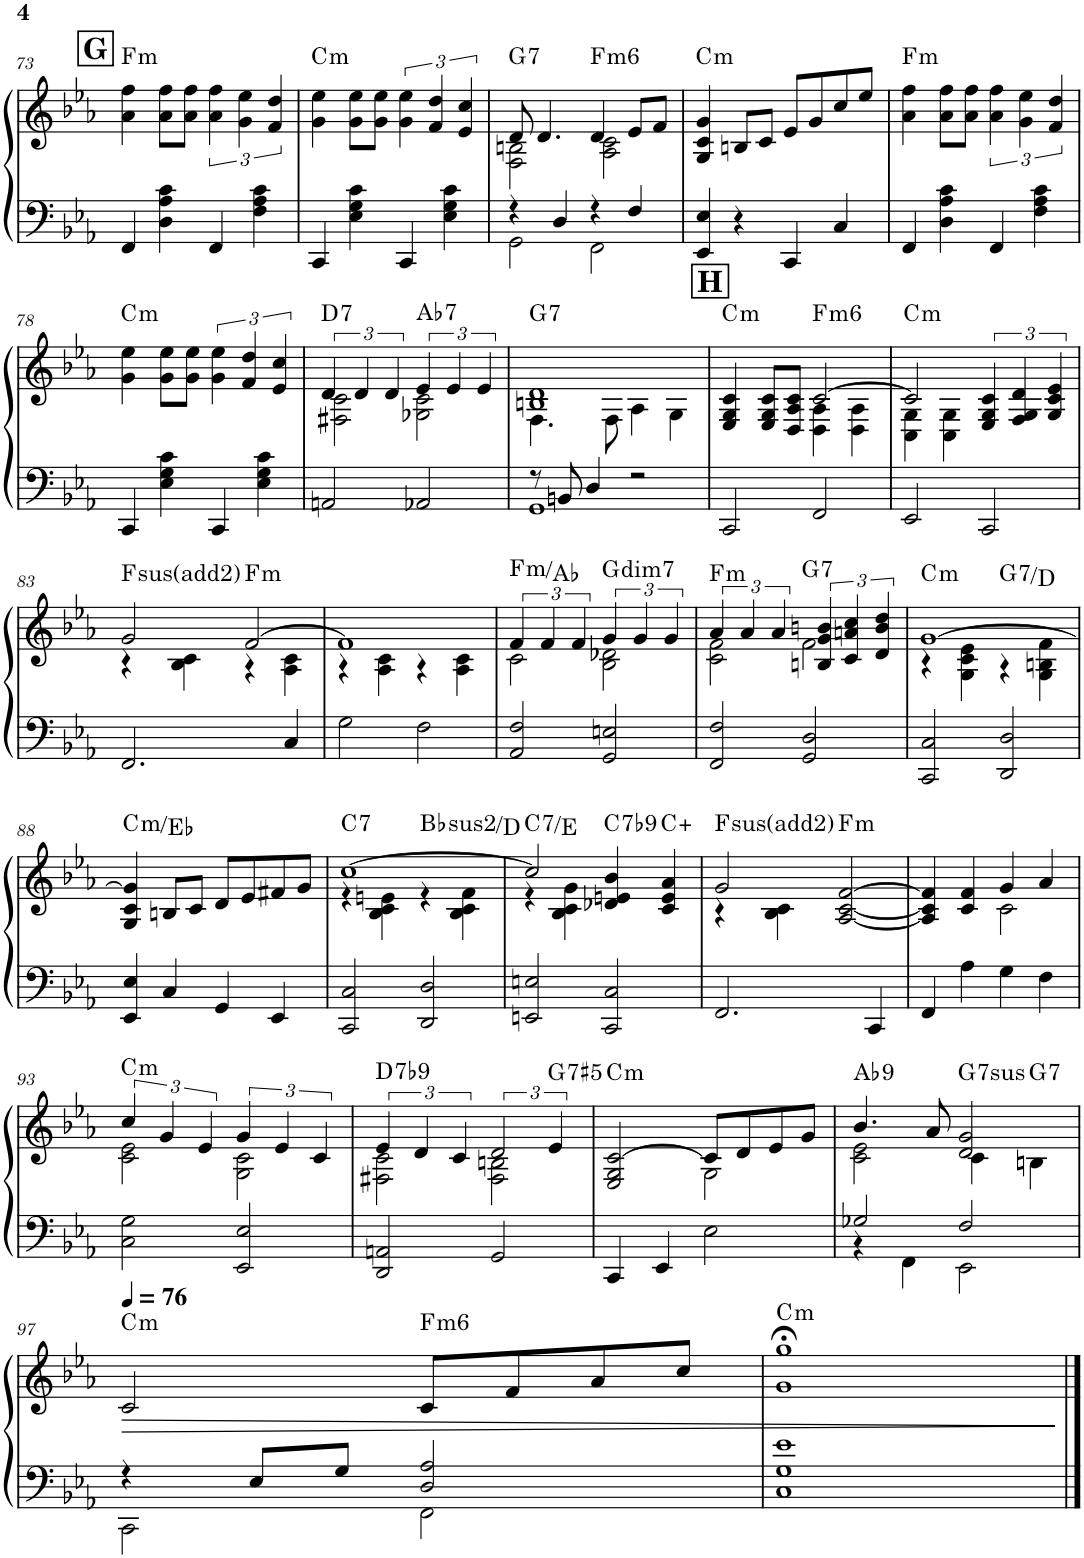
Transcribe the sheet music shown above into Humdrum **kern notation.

**kern	**kern	**harte
*part1	*part1	*part1
*staff2	*staff1	*
*I"Akkordeon	*	*
*clefF4	*clefG2	*
*k[b-e-a-]	*k[b-e-a-]	*
*M4/4	*M4/4	*
=72	=72	=72
!	!	!LO:H:kt=m
4EE-/	4C/ 4G/ 4c/]	C:min
4r	8Bn/L	.
.	8c/J	.
4CC/	8e-/L	.
.	8g/	.
4C/	8cc/	.
.	8ee-/J	.
!!LO:PB:g=z
!!LO:REH:place=s1:a:B:cj:fs=14:t=G
=73	=73	=73
!	!	!LO:H:kt=m
4FF/	4a-\ 4ff\	F:min
4D\ 4A-\ 4c\	8a-\ 8ff\L	.
.	8a-\ 8ff\J	.
4FF/	6a-\ 6ff\	.
.	6g\ 6ee-\	.
4F\ 4A-\ 4c\	.	.
.	6f/ 6dd/	.
=74	=74	=74
!	!	!LO:H:kt=m
4CC/	4g\ 4ee-\	C:min
4E-\ 4G\ 4c\	8g\ 8ee-\L	.
.	8g\ 8ee-\J	.
4CC/	6g\ 6ee-\	.
.	6f/ 6dd/	.
4E-\ 4G\ 4c\	.	.
.	6e-/ 6cc/	.
=75	=75	=75
*^	*^	*
!	!	!	!	!LO:H:kt=7
4r	2GG\	8d/	2F\ 2Bn\	G:7
.	.	4.d/	.	.
4D/	.	.	.	.
!	!	!	!	!LO:H:kt=m6
4r	2FF\	4d/	2A-\ 2c\	F:min6
4F/	.	8e-/L	.	.
.	.	8f/J	.	.
*v	*v	*	*	*
*	*v	*v	*
=76	=76	=76
!	!	!LO:H:kt=m
4EE-/ 4E-/	4G/ 4c/ 4g/	C:min
4r	8Bn/L	.
.	8c/J	.
4CC/	8e-/L	.
.	8g/	.
4C/	8cc/	.
.	8ee-/J	.
=77	=77	=77
!	!	!LO:H:kt=m
4FF/	4a-\ 4ff\	F:min
4D\ 4A-\ 4c\	8a-\ 8ff\L	.
.	8a-\ 8ff\J	.
4FF/	6a-\ 6ff\	.
.	6g\ 6ee-\	.
4F\ 4A-\ 4c\	.	.
.	6f/ 6dd/	.
!!LO:LB:g=z
=78	=78	=78
!	!	!LO:H:kt=m
4CC/	4g\ 4ee-\	C:min
4E-\ 4G\ 4c\	8g\ 8ee-\L	.
.	8g\ 8ee-\J	.
4CC/	6g\ 6ee-\	.
.	6f/ 6dd/	.
4E-\ 4G\ 4c\	.	.
.	6e-/ 6cc/	.
=79	=79	=79
*	*^	*
!	!	!	!LO:H:kt=7
2AAn/	6d/	2F#X\ 2c\	D:7
.	6d/	.	.
.	6d/	.	.
!	!	!	!LO:H:kt=7
2AA-X/	6e-/	2G-X\ 2c\	Ab:7
.	6e-/	.	.
.	6e-/	.	.
=80	=80	=80	=80
*^	*	*	*
!	!	!	!	!LO:H:kt=7
8r	1GG	1Bn 1d	4.F\	G:7
8BBn/	.	.	.	.
4D/	.	.	.	.
.	.	.	8F\	.
2r	.	.	4A-\	.
.	.	.	4G\	.
*v	*v	*	*	*
!!LO:REH:place=s1:a:B:cj:fs=14:t=H	!!
=81	=81	=81	=81
!	!	!	!LO:H:kt=m
2CC/	4E-/ 4G/ 4c/	2ryy	C:min
.	8E-/ 8G/ 8c/L	.	.
.	8D/ 8A-/ 8c/J	.	.
!	!	!	!LO:H:kt=m6
2FF/	[2c/	4D\ 4A-\	F:min6
.	.	4D\ 4A-\	.
=82	=82	=82	=82
!	!	!	!LO:H:kt=m
2EE-/	2c/]	4C\ 4G\	C:min
.	.	4C\ 4G\	.
2CC/	6E-/ 6G/ 6c/	2ryy	.
.	6F/ 6G/ 6d/	.	.
.	6G/ 6c/ 6e-/	.	.
!!LO:LB:g=z	!!
=83	=83	=83	=83
!	!	!	!LO:H:kt=2
2.FF/	2g/	4r	F:maj
.	.	4B-\ 4c\	.
!	!	!	!LO:H:kt=m
.	[2f/	4r	F:min
4C/	.	4A-\ 4c\	.
=84	=84	=84	=84
2G\	1f]	4r	.
.	.	4A-\ 4c\	.
2F\	.	4r	.
.	.	4A-\ 4c\	.
=85	=85	=85	=85
!	!	!	!LO:H:kt=m
2AA-/ 2F/	6f/	2c\	F:min/b3
.	6f/	.	.
.	6f/	.	.
!	!	!	!LO:H:kt=dim7
2GG/ 2En/	6g/	2B-\ 2d-X\	G:dim7
.	6g/	.	.
.	6g/	.	.
=86	=86	=86	=86
!	!	!	!LO:H:kt=m
2FF/ 2F/	6a-/	2c\ 2f\	F:min
.	6a-/	.	.
.	6a-/	.	.
!	!	!	!LO:H:kt=7
2GG/ 2D/	6Bn/ 6g/ 6bn/	2f\	G:7
.	6c/ 6an/ 6cc/	.	.
.	6d/ 6b/ 6dd/	.	.
=87	=87	=87	=87
!	!	!	!LO:H:kt=m
2CC/ 2C/	[1g	4r	C:min
.	.	4G\ 4c\ 4e-\	.
!	!	!	!LO:H:kt=7
2DD/ 2D/	.	4r	G:7/5
.	.	4G\ 4Bn\ 4f\	.
!!LO:LB:g=z
=88	=88	=88	=88
!	!	!	!LO:H:kt=m
*	*v	*v	*
4EE-/ 4E-/	4G/ 4c/ 4g/]	C:min/b3
4C/	8Bn/L	.
.	8c/J	.
4GG/	8d/L	.
.	8e-/	.
4EE-/	8f#X/	.
.	8g/J	.
=89	=89	=89
*	*^	*
!	!	!	!LO:H:kt=7
2CC/ 2C/	[1cc	4r	C:7
.	.	4B-\ 4c\ 4en\	.
!	!	!	!LO:H:kt=2
2DD/ 2D/	.	4r	Bb:(1,2,5)/3
.	.	4B-\ 4c\ 4f\	.
=90	=90	=90	=90
!	!	!	!LO:H:kt=7
2EEn/ 2En/	2cc/]	4r	C:7/3
.	.	4B-\ 4c\ 4g\	.
!	!	!	!LO:H:kt=7
2CC/ 2C/	4d-X/ 4en/ 4b-/	2ryy	C:7(b9)
.	4c/ 4e/ 4a-/	.	C:aug
=91	=91	=91	=91
!	!	!	!LO:H:kt=2
2.FF/	2g/	4r	F:maj
.	.	4B-\ 4c\	.
!	!	!	!LO:H:kt=m
.	[2A-/ [2c/ [2f/	2ryy	F:min
4CC/	.	.	.
=92	=92	=92	=92
4FF/	4A-/] 4c/] 4f/]	2ryy	.
4A-\	4c/ 4f/	.	.
4G\	4g/	2c\	.
4F\	4a-/	.	.
!!LO:LB:g=z	!!
=93	=93	=93	=93
!	!	!	!LO:H:kt=m
2C\ 2G\	6cc/	2c\ 2e-\	C:min
.	6g/	.	.
.	6e-/	.	.
2EE-/ 2E-/	6g/	2G\ 2c\	.
.	6e-/	.	.
.	6c/	.	.
=94	=94	=94	=94
!	!	!	!LO:H:kt=7
2DD/ 2AAn/	6e-/	2F#X\ 2c\	D:7(b9)
.	6d/	.	.
.	6c/	.	.
2GG/	3d/	2F#\ 2Bn\	.
!	!	!	!LO:H:kt=7
.	6e-/	.	G:(3,#5,b7)
=95	=95	=95	=95
!	!	!	!LO:H:kt=m
4CC/	2E-/ 2G/ [2c/	2ryy	C:min
4EE-/	.	.	.
2E-\	8c/L]	2G\	.
.	8d/	.	.
.	8e-/	.	.
.	8g/J	.	.
=96	=96	=96	=96
*^	*	*	*
!	!	!	!	!LO:H:kt=9
2G-X/	4r	4.b-/	2c\ 2e-\	Ab:9
.	4FF\	.	.	.
.	.	8a-/	.	.
!	!	!	!	!LO:H:kt=7sus
2F/	2EE-\	2d/ 2g/	4c\	G:sus4(7)
!	!	!	!	!LO:H:kt=7
.	.	.	4Bn\	G:7
*	*	*v	*v	*
!!LO:LB:g=z
=97	=97	=97	=97
*	*	*MM76	*
*	*	*^	*
!	!	!	!	!LO:H:kt=m
*	*	*v	*v	*
4r	2CC\	2c/	C:min
8E-/L	.	.	.
8G/J	.	.	.
!	!	!	!LO:H:kt=m6
2D/ 2A-/	2FF\	8c/L	F:min6
.	.	8f/	.
.	.	8a-/	.
.	.	8cc/J	.
*v	*v	*	*
=	=	=
*-	*-	*-
